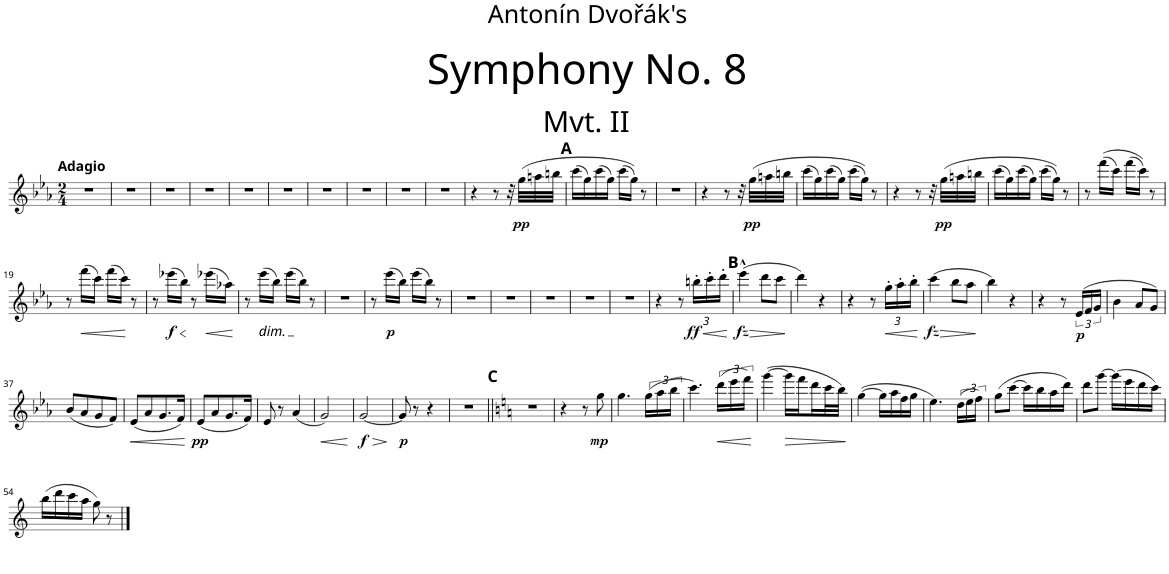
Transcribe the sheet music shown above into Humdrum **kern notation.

**kern	**dynam
*part1	*part1
*staff1	*staff1
*I"Flute	*
*I'Fl.	*
*clefG2	*
*k[b-e-a-]	*
*M2/4	*
=1	=1
!LO:TX:a:B:t=Adagio	!
2r	.
=2	=2
2r	.
=3	=3
2r	.
=4	=4
2r	.
=5	=5
2r	.
=6	=6
2r	.
=7	=7
2r	.
=8	=8
2r	.
=9	=9
2r	.
=10	=10
2r	.
=11	=11
4r	.
8r	.
32r	.
!	!LO:DY:b
(32gg\LLL	pp
32aan\	.
32bbn\JJJ	.
!!LO:REH:place=s1:a:B:cj:enc=none:fs=14:t=A
=12	=12
(16ccc\LL	.
16gg\)	.
(16ccc\	.
16gg\JJ)	.
(16ccc\LL	.
16gg\JJ))	.
8r	.
=13	=13
2r	.
=14	=14
4r	.
8r	.
32r	.
!	!LO:DY:b
(32gg\LLL	pp
32aan\	.
32bbn\JJJ	.
=15	=15
(16ccc\LL	.
16gg\)	.
(16ccc\	.
16gg\JJ)	.
(16ccc\LL	.
16gg\JJ))	.
8r	.
=16	=16
4r	.
8r	.
32r	.
!	!LO:DY:b
(32gg\LLL	pp
32aan\	.
32bbn\JJJ	.
=17	=17
(16ccc\LL	.
16gg\)	.
(16ccc\	.
16gg\JJ)	.
(16ccc\LL	.
16gg\JJ))	.
8r	.
=18	=18
8r	.
((16fff\LL	.
16ccc\JJ)	.
(16fff\LL	.
16ccc\JJ))	.
8r	.
!!LO:LB:g=z
=19	=19
8r	.
!	!LO:HP:b
(16fff\LL	<
16ccc\JJ)	.
(16fff\LL	.
16ccc\JJ)	.
8r	[
=20	=20
8r	.
!	!LO:HP:b
!	!LO:DY:n=1:b
(16eee-X\LL	< f
16bb-\JJ)	.
8r	[
!	!LO:HP:b
(16eee-X\LL	<
16aa-X\JJ)	.
.	[
=21	=21
8r	.
!LO:TX:b:i:t=dim.	!
(16eee-\LL	.
16bb-\JJ)	.
(16eee-\LL	.
16bb-\JJ)	.
8r	.
=22	=22
2r	.
=23	=23
8r	.
!	!LO:DY:b
(16eee-\LL	p
16bb-\JJ)	.
(16eee-\LL	.
16bb-\JJ)	.
8r	.
=24	=24
2r	.
=25	=25
2r	.
=26	=26
2r	.
=27	=27
2r	.
=28	=28
2r	.
=29	=29
4r	.
8r	.
*Xbrackettup	*
!	!LO:HP:b
!	!LO:DY:n=1:b
24bbn'\LL	< ff
24ccc'\	.
24ddd'\JJ	.
.	[
!!LO:REH:place=s1:a:B:cj:enc=none:fs=14:t=B
=30	=30
!	!LO:HP:b
!	!LO:DY:n=1:b
(4eee-^^\	> fz
8ddd\L	.
8ccc\J	.
.	]
=31	=31
4ddd\)	.
4r	.
=32	=32
4r	.
8r	.
!	!LO:HP:b
24gg'\LL	<
24aa-'\	.
24bb-'\JJ	.
.	[
=33	=33
!	!LO:HP:b
!	!LO:DY:n=1:b
(4ccc^^\	> fz
8bb-\L	.
8aa-\J	.
.	]
=34	=34
4bb-\)	.
4r	.
=35	=35
4r	.
8r	.
*brackettup	*
!	!LO:DY:b
(>24e-/LL	p
24f/	.
24g/JJ	.
=36	=36
4b-\	.
8a-/L	.
8g/J)	.
!!LO:LB:g=z
=37	=37
(8b-/L	.
8a-/	.
8g/	.
8f/J)	.
=38	=38
!	!LO:HP:b
(8e-/L	<
8a-/	.
8.g/	.
16f/Jk)	.
.	[
=39	=39
!	!LO:DY:b
(8e-/L	pp
8a-/	.
8.g/	.
16f/Jk)	.
=40	=40
8e-/	.
8r	.
(4a-/	.
=41	=41
!	!LO:HP:b
2g/)	<
.	[
=42	=42
!	!LO:HP:b
!	!LO:DY:n=1:b
[2g/	> f
.	]
=43	=43
!	!LO:DY:b
8g/]	p
8r	.
4r	.
=44	=44
2r	.
!!LO:REH:place=s1:a:B:cj:enc=none:fs=14:t=C
=45||	=45||
*k[]	*
2r	.
=46	=46
4r	.
8r	.
!	!LO:DY:b
8gg\	mp
=47	=47
4.gg\	.
(24gg\LL	.
24aa\	.
24bb\JJ	.
=48	=48
4.ccc\)	.
!	!LO:HP:b
(24ddd\LL	<
24eee\	.
24fff\JJ)	.
.	[
=49	=49
([4ggg\	.
!	!LO:HP:b
16ggg\LL]	>
16fff\J	.
16ddd\L	.
32ccc\L	.
32bb\JJJ)	.
.	]
=50	=50
([4gg\	.
16gg\LL]	.
16aa\	.
16ff\	.
16gg\JJ	.
=51	=51
4.ee\)	.
(24dd\LL	.
24ee\	.
24ff\JJ)	.
=52	=52
(8gg\L	.
[8ccc\J	.
16ccc\LL]	.
16bb\	.
16aa\	.
16ddd\JJ)	.
=53	=53
8ddd\L	.
[8ggg\J	.
(16ggg\LL]	.
16eee\	.
16ddd\	.
16ccc\JJ)	.
!!LO:LB:g=z
=54	=54
(16bb\LL	.
16ddd\	.
16ccc\	.
16aa\JJ	.
8gg\)	.
8r	.
==	==
*-	*-
